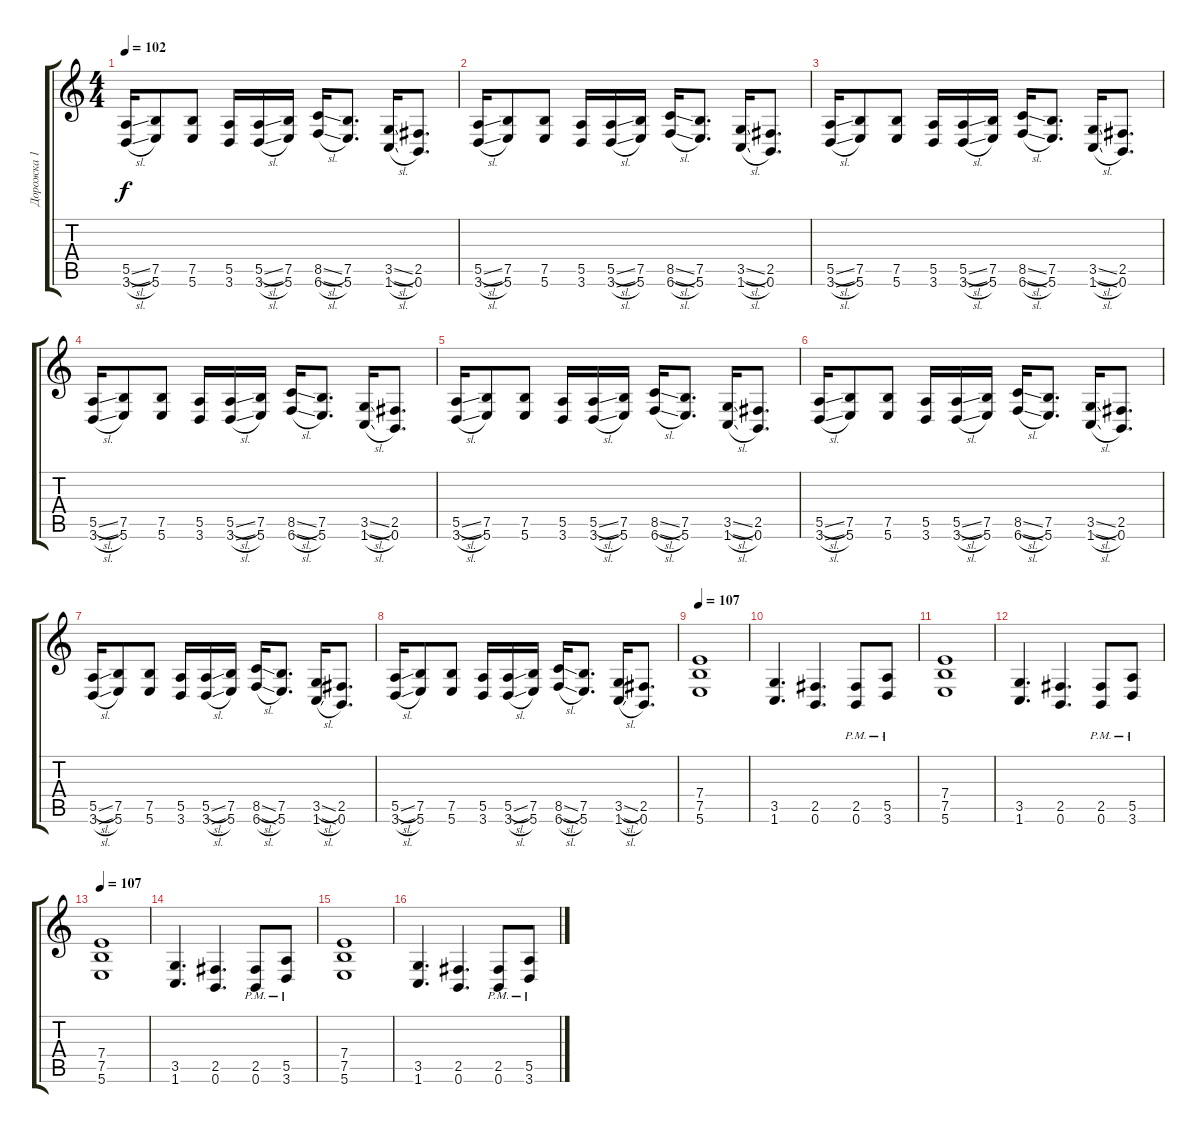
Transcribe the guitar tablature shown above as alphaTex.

\track ("Дорожка 1" "Дорожка 1") {instrument overdrivenguitar}
\staff {score tabs}
\tuning (B3 Gb3 D3 A2 E2 B1) {hide}
\ts (4 4)
\tempo 102
\clef g2
\ks c
(5.5{sl} 3.6{sl}).16{dy f} (7.5 5.6).8 (7.5 5.6).8 (5.5 3.6).16 (5.5{sl} 3.6{sl}).16 (7.5 5.6).16 (8.5{sl} 6.6{sl}).16 (7.5 5.6).8{d} (3.5{sl} 1.6{sl}).16 (2.5 0.6).8{d} |
(5.5{sl} 3.6{sl}).16 (7.5 5.6).8 (7.5 5.6).8 (5.5 3.6).16 (5.5{sl} 3.6{sl}).16 (7.5 5.6).16 (8.5{sl} 6.6{sl}).16 (7.5 5.6).8{d} (3.5{sl} 1.6{sl}).16 (2.5 0.6).8{d} |
(5.5{sl} 3.6{sl}).16 (7.5 5.6).8 (7.5 5.6).8 (5.5 3.6).16 (5.5{sl} 3.6{sl}).16 (7.5 5.6).16 (8.5{sl} 6.6{sl}).16 (7.5 5.6).8{d} (3.5{sl} 1.6{sl}).16 (2.5 0.6).8{d} |
(5.5{sl} 3.6{sl}).16 (7.5 5.6).8 (7.5 5.6).8 (5.5 3.6).16 (5.5{sl} 3.6{sl}).16 (7.5 5.6).16 (8.5{sl} 6.6{sl}).16 (7.5 5.6).8{d} (3.5{sl} 1.6{sl}).16 (2.5 0.6).8{d} |
(5.5{sl} 3.6{sl}).16 (7.5 5.6).8 (7.5 5.6).8 (5.5 3.6).16 (5.5{sl} 3.6{sl}).16 (7.5 5.6).16 (8.5{sl} 6.6{sl}).16 (7.5 5.6).8{d} (3.5{sl} 1.6{sl}).16 (2.5 0.6).8{d} |
(5.5{sl} 3.6{sl}).16 (7.5 5.6).8 (7.5 5.6).8 (5.5 3.6).16 (5.5{sl} 3.6{sl}).16 (7.5 5.6).16 (8.5{sl} 6.6{sl}).16 (7.5 5.6).8{d} (3.5{sl} 1.6{sl}).16 (2.5 0.6).8{d} |
(5.5{sl} 3.6{sl}).16 (7.5 5.6).8 (7.5 5.6).8 (5.5 3.6).16 (5.5{sl} 3.6{sl}).16 (7.5 5.6).16 (8.5{sl} 6.6{sl}).16 (7.5 5.6).8{d} (3.5{sl} 1.6{sl}).16 (2.5 0.6).8{d} |
(5.5{sl} 3.6{sl}).16 (7.5 5.6).8 (7.5 5.6).8 (5.5 3.6).16 (5.5{sl} 3.6{sl}).16 (7.5 5.6).16 (8.5{sl} 6.6{sl}).16 (7.5 5.6).8{d} (3.5{sl} 1.6{sl}).16 (2.5 0.6).8{d} |
\tempo 107
(7.4 7.5 5.6).1 |
(3.5 1.6).4{d} (2.5 0.6).4{d} (2.5{pm} 0.6{pm}).8 (5.5{pm} 3.6{pm}).8 |
(7.4 7.5 5.6).1 |
(3.5 1.6).4{d} (2.5 0.6).4{d} (2.5{pm} 0.6{pm}).8 (5.5{pm} 3.6{pm}).8 |
\tempo 107
(7.4 7.5 5.6).1 |
(3.5 1.6).4{d} (2.5 0.6).4{d} (2.5{pm} 0.6{pm}).8 (5.5{pm} 3.6{pm}).8 |
(7.4 7.5 5.6).1 |
(3.5 1.6).4{d} (2.5 0.6).4{d} (2.5{pm} 0.6{pm}).8 (5.5{pm} 3.6{pm}).8
